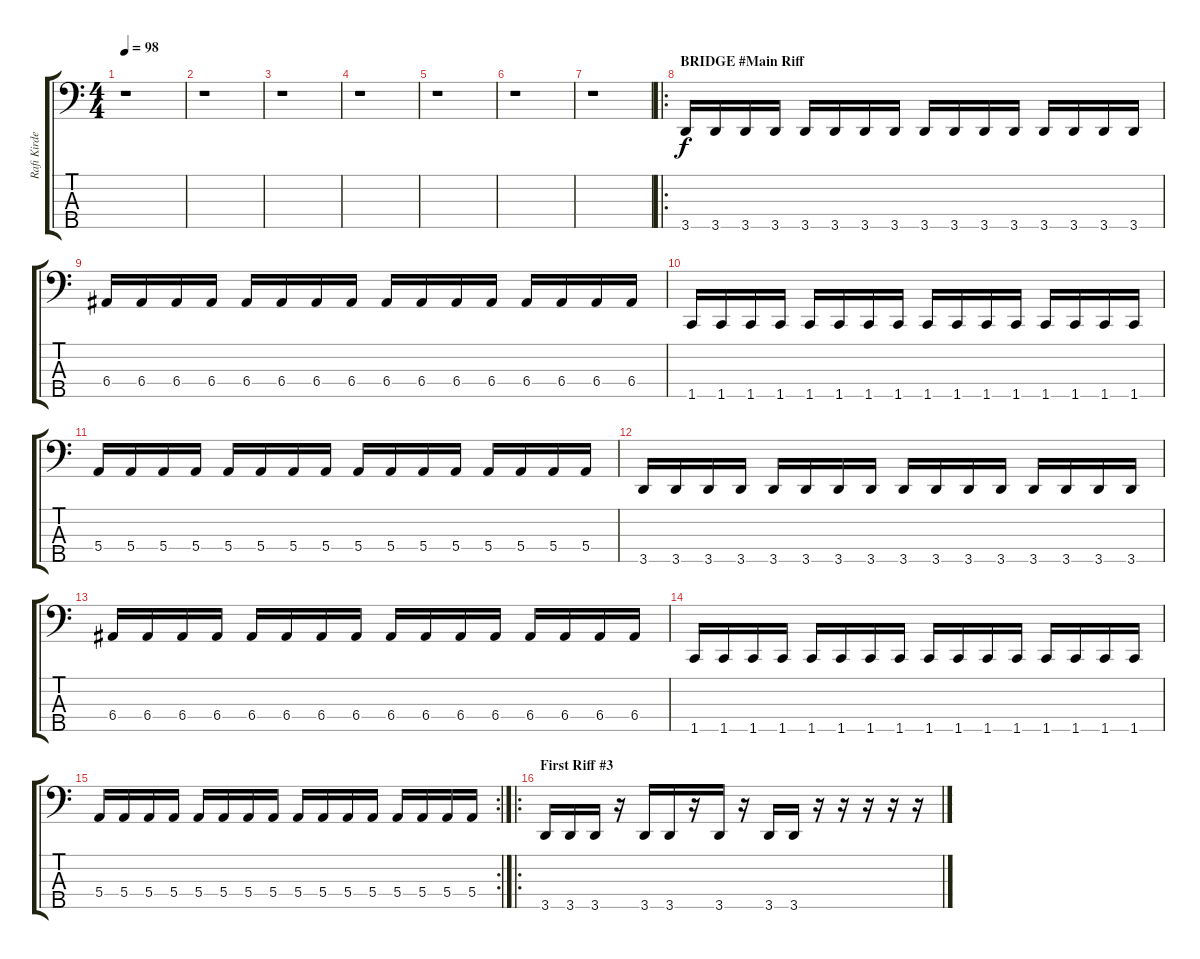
\track ("Rafi Kirder" "Rafi Kirde") {instrument electricbasspick}
\staff {score tabs}
\tuning (G2 D2 A1 E1 B0) {hide}
\ts (4 4)
\tempo 98
\clef f4
\ks c
r.1{dy f} |
r.1 |
r.1 |
r.1 |
r.1 |
r.1 |
r.1 |
\ro
\section ("" "BRIDGE #Main Riff")
3.5.16 3.5.16 3.5.16 3.5.16 3.5.16 3.5.16 3.5.16 3.5.16 3.5.16 3.5.16 3.5.16 3.5.16 3.5.16 3.5.16 3.5.16 3.5.16 |
6.4.16 6.4.16 6.4.16 6.4.16 6.4.16 6.4.16 6.4.16 6.4.16 6.4.16 6.4.16 6.4.16 6.4.16 6.4.16 6.4.16 6.4.16 6.4.16 |
1.5.16 1.5.16 1.5.16 1.5.16 1.5.16 1.5.16 1.5.16 1.5.16 1.5.16 1.5.16 1.5.16 1.5.16 1.5.16 1.5.16 1.5.16 1.5.16 |
5.4.16 5.4.16 5.4.16 5.4.16 5.4.16 5.4.16 5.4.16 5.4.16 5.4.16 5.4.16 5.4.16 5.4.16 5.4.16 5.4.16 5.4.16 5.4.16 |
3.5.16 3.5.16 3.5.16 3.5.16 3.5.16 3.5.16 3.5.16 3.5.16 3.5.16 3.5.16 3.5.16 3.5.16 3.5.16 3.5.16 3.5.16 3.5.16 |
6.4.16 6.4.16 6.4.16 6.4.16 6.4.16 6.4.16 6.4.16 6.4.16 6.4.16 6.4.16 6.4.16 6.4.16 6.4.16 6.4.16 6.4.16 6.4.16 |
1.5.16 1.5.16 1.5.16 1.5.16 1.5.16 1.5.16 1.5.16 1.5.16 1.5.16 1.5.16 1.5.16 1.5.16 1.5.16 1.5.16 1.5.16 1.5.16 |
\rc 2
5.4.16 5.4.16 5.4.16 5.4.16 5.4.16 5.4.16 5.4.16 5.4.16 5.4.16 5.4.16 5.4.16 5.4.16 5.4.16 5.4.16 5.4.16 5.4.16 |
\ro
\section ("" "First Riff #3")
3.5.16 3.5.16 3.5.16 r.16 3.5.16 3.5.16 r.16 3.5.16 r.16 3.5.16 3.5.16 r.16 r.16 r.16 r.16 r.16
